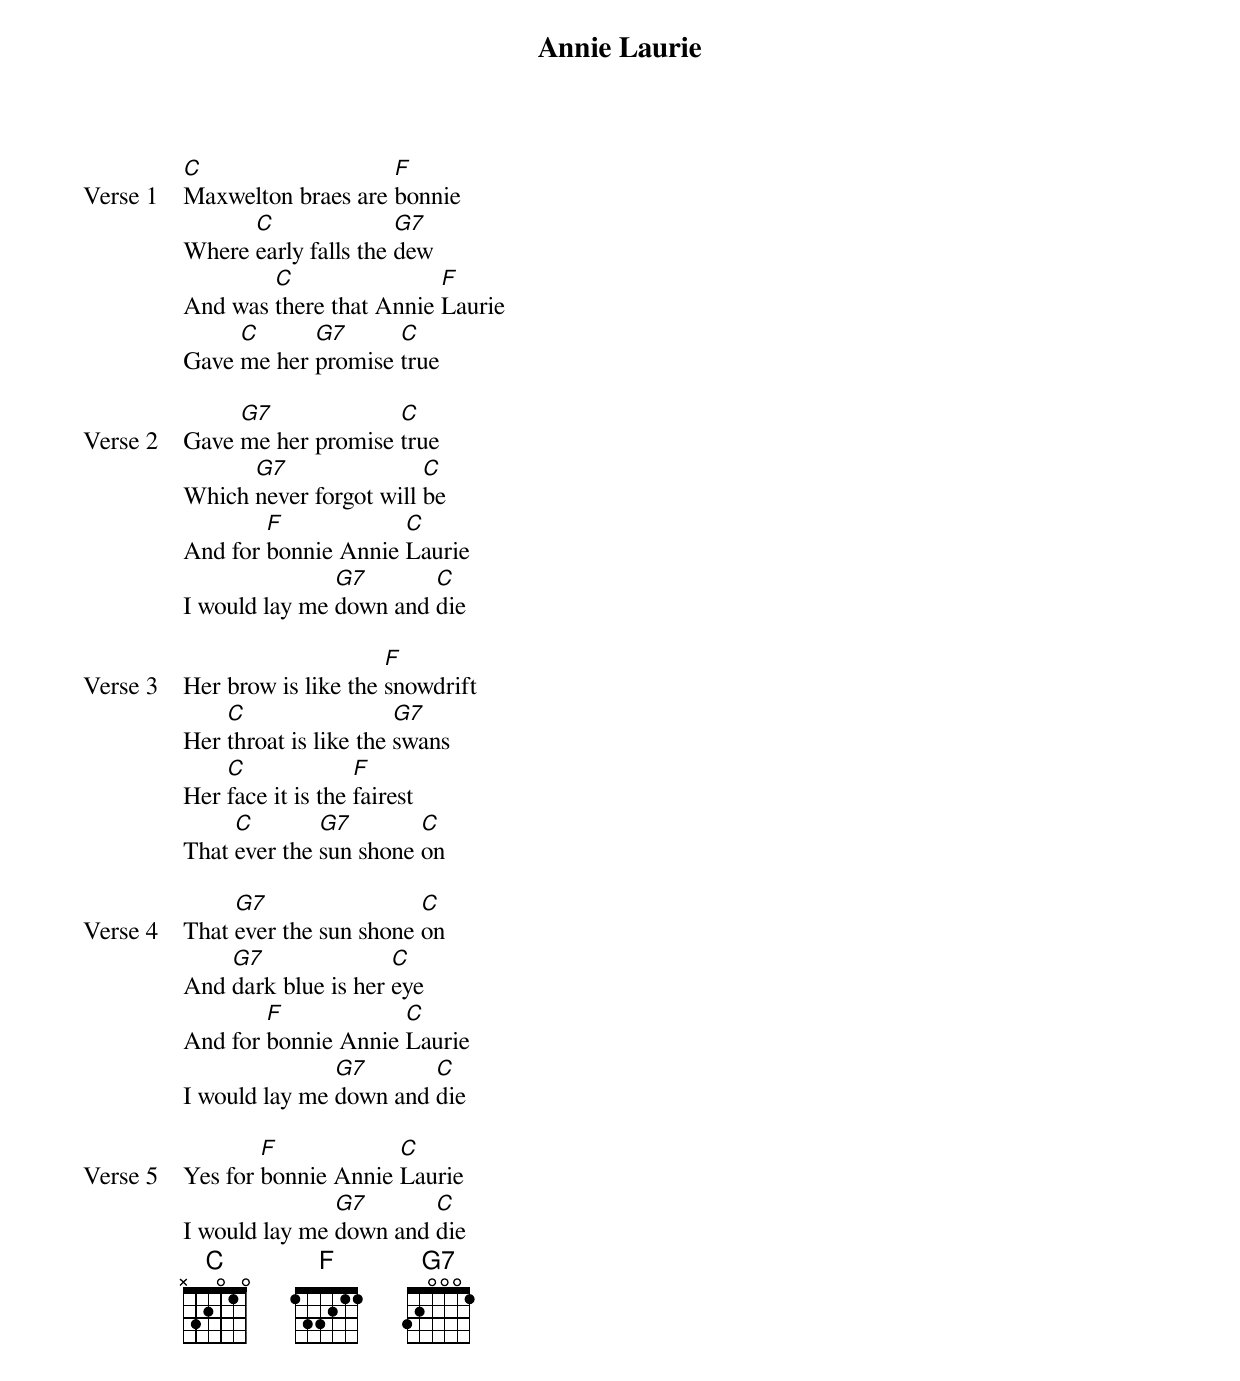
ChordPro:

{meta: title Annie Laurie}
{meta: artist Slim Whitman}
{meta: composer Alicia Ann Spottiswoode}

{start_of_verse: Verse 1}
[C]Maxwelton braes are [F]bonnie
Where [C]early falls the [G7]dew
And was [C]there that Annie [F]Laurie
Gave [C]me her [G7]promise [C]true
{end_of_verse}

{start_of_verse: Verse 2}
Gave [G7]me her promise [C]true
Which [G7]never forgot will [C]be
And for [F]bonnie Annie [C]Laurie
I would lay me [G7]down and [C]die
{end_of_verse}

{start_of_verse: Verse 3}
Her brow is like the [F]snowdrift
Her [C]throat is like the [G7]swans
Her [C]face it is the [F]fairest
That [C]ever the [G7]sun shone [C]on
{end_of_verse}

{start_of_verse: Verse 4}
That [G7]ever the sun shone [C]on
And [G7]dark blue is her [C]eye
And for [F]bonnie Annie [C]Laurie
I would lay me [G7]down and [C]die
{end_of_verse}

{start_of_verse: Verse 5}
Yes for [F]bonnie Annie [C]Laurie
I would lay me [G7]down and [C]die
{end_of_verse}
